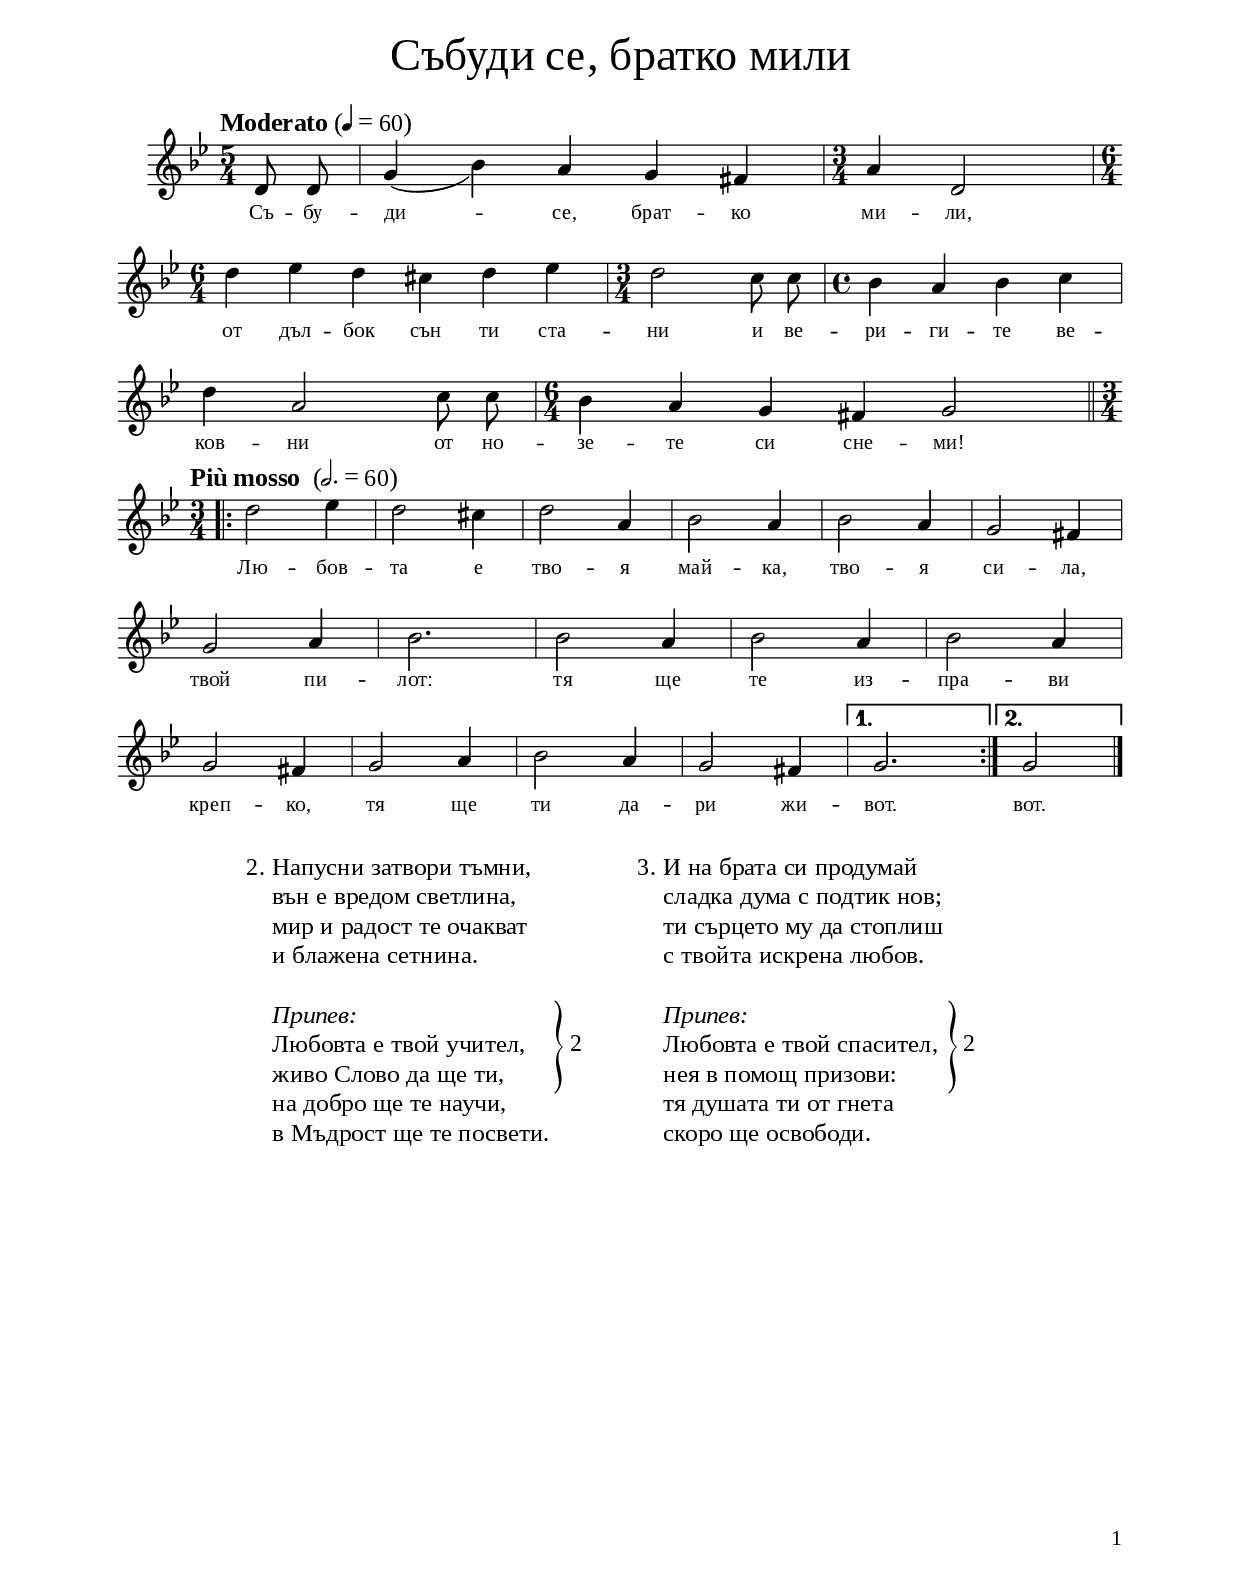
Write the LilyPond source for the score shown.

\version "2.24.3"

% include paper part and global functions
\include "include/globals.ily"

"rightBraces025" = \markup {
  \column {
    % repeat braces
    \translate #'(0 . -17.5 )
    \right-brace #45

  }
  \column {
    % repeat numbers


    \translate #'(0 . -17.9 )
    2

  }
}


\bookpart {
  \label #'ref025
  \tocItem \markup "Събуди се, братко мили"
  \include "include/bookpart-paper.ily"
  \score {
    \include "include/score-layout.ily"

    \new Voice \absolute {
      \clef treble
      \key g \minor
      \time 5/4
      \tempoFunc "Moderato" 4 "60"
      \autoBeamOff

      \partial 4
      d'8 d'8 | \slurDown g'4(bes'4) \slurNeutral a'4 g'4 fis'4 | \time 3/4 a'4 d'2 | \time 6/4 \break
      d''4 es''4 d''4 cis''4 d''4 es''4 | \time 3/4 d''2 c''8 c''8 | \time 4/4 bes'4 a'4 bes'4 c''4 \break
      d''4 a'2 c''8 c''8 | \time 6/4 bes'4 a'4 g'4 fis'4 g'2 | \time 3/4 \break
      \repeat volta 2 {
        \bar ".|:-||"

        \tempoFunc "Più mosso " 2. "60"
        d''2 es''4 | d''2 cis''4| d''2  a'4 | bes'2 a'4 | bes'2 a'4 | g'2 fis'4 | \break
        g'2 a'4 | bes'2. | bes'2 a'4 | bes'2 a'4 | bes'2 a'4| \break
        g'2 fis'4 | g'2 a'4 | bes'2 a'4 | g'2 fis'4 |
      }
      \alternative {
        {
          g'2.|
        }   {
          g'2 \bar "|."
        }
      }

    }

    \addlyrics {
      Съ -- бу -- ди -- се, брат -- ко ми -- ли,
      от дъл -- бок сън ти ста -- ни и ве -- ри -- ги -- те ве --
      ков -- ни от но -- зе -- те си сне -- ми!
      Лю -- бов -- та е тво -- я май -- ка, тво -- я си -- ла,
      твой пи -- лот: тя ще те из -- пра -- ви
      креп -- ко, тя ще ти да -- ри жи -- вот. вот.
    }

    \header {
      title = \titleFunc #'ref_desc_3 "Събуди се, братко мили" "Săbudi se, bratko mili"
    }

    \midi{}

  } % score

  \markup \abs-fontsize #12 {
    \hspace #13
    \override #`(baseline-skip . ,bgCoupletBaselineSkip) % affects space between column lines
    \column {

      \line { 2.  Напусни затвори тъмни, }
      \line {   "   " вън е вредом светлина, }
      \line {   "   " мир и радост те очакват }
      \line {   "   " и блажена сетнина. }
      \line { " " }
      \line { "   " \italic {Припев: } }
      \line { "   "Любовта е твой учител, }
      \line {   "   " живо Слово да ще ти, }
      \line {   "   " на добро ще те научи, }
      \line {   "   " в Мъдрост ще те посвети. }

    }
    \"rightBraces025"

    \hspace #5
    \override #`(baseline-skip . ,bgCoupletBaselineSkip) % affects space between column lines
    \column {

      \line { 3. И на брата си продумай }
      \line {   "   " сладка дума с подтик нов; }
      \line {   "   " ти сърцето му да стоплиш }
      \line {   "   " с твойта искрена любов. }
      \line { " " }
      \line { "   " \italic {Припев: } }
      \line { "   "Любовта е твой спасител, }
      \line {   "   " нея в помощ призови: }
      \line {   "   " тя душата ти от гнета }
      \line {   "   " скоро ще освободи. }

    } %column
    \"rightBraces025"
  } % markup


} % bookpart
